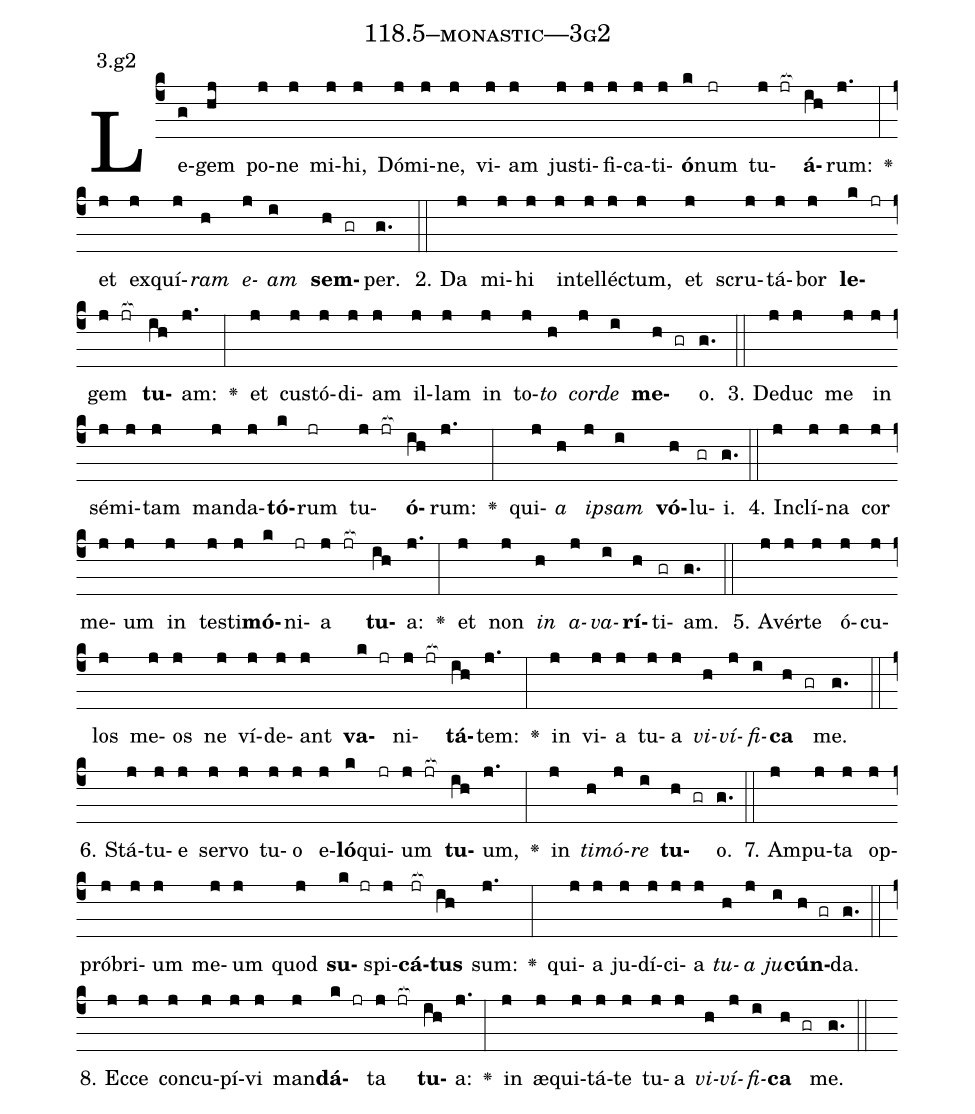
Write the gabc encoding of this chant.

name: 118.5--monastic---3g2;
annotation: 3.g2;
%%
(c4)Le(g)gem(hj) po(j)ne(j) mi(j)hi,(j) Dó(j)mi(j)ne,(j) vi(j)am(j) jus(j)ti(j)fi(j)ca(j)ti(j)<b>ó</b>(k)num(jr) tu(j jr[ocb:1{])<b>á</b>(ih[ocb:0}])rum:(j.) <v>\greheightstar</v>(:) et(j) ex(j)quí(j)<i>ram</i>(h) <i>e</i>(j)<i>am</i>(i) <b>sem</b>(h gr)per.(g.) (::)
2. Da(j) mi(j)hi(j) in(j)tel(j)léc(j)tum,(j) et(j) scru(j)tá(j)bor(j) <b>le</b>(k jr)gem(j jr[ocb:1{]) <b>tu</b>(ih[ocb:0}])am:(j.) <v>\greheightstar</v>(:) et(j) cus(j)tó(j)di(j)am(j) il(j)lam(j) in(j) to(j)<i>to</i>(h) <i>cor</i>(j)<i>de</i>(i) <b>me</b>(h gr)o.(g.) (::)
3. De(j)duc(j) me(j) in(j) sé(j)mi(j)tam(j) man(j)da(j)<b>tó</b>(k)rum(jr) tu(j jr[ocb:1{])<b>ó</b>(ih[ocb:0}])rum:(j.) <v>\greheightstar</v>(:) qui(j)<i>a</i>(h) <i>ip</i>(j)<i>sam</i>(i) <b>vó</b>(h)lu(gr)i.(g.) (::)
4. In(j)clí(j)na(j) cor(j) me(j)um(j) in(j) tes(j)ti(j)<b>mó</b>(k)ni(jr)a(j jr[ocb:1{]) <b>tu</b>(ih[ocb:0}])a:(j.) <v>\greheightstar</v>(:) et(j) non(j) <i>in</i>(h) <i>a</i>(j)<i>va</i>(i)<b>rí</b>(h)ti(gr)am.(g.) (::)
5. A(j)vér(j)te(j) ó(j)cu(j)los(j) me(j)os(j) ne(j) ví(j)de(j)ant(j) <b>va</b>(k jr)ni(j jr[ocb:1{])<b>tá</b>(ih[ocb:0}])tem:(j.) <v>\greheightstar</v>(:) in(j) vi(j)a(j) tu(j)a(j) <i>vi</i>(h)<i>ví</i>(j)<i>fi</i>(i)<b>ca</b>(h gr) me.(g.) (::)
6. Stá(j)tu(j)e(j) ser(j)vo(j) tu(j)o(j) e(j)<b>ló</b>(k)qui(jr)um(j jr[ocb:1{]) <b>tu</b>(ih[ocb:0}])um,(j.) <v>\greheightstar</v>(:) in(j) <i>ti</i>(h)<i>mó</i>(j)<i>re</i>(i) <b>tu</b>(h gr)o.(g.) (::)
7. Am(j)pu(j)ta(j) op(j)pró(j)bri(j)um(j) me(j)um(j) quod(j) <b>su</b>(k jr)spi(j)<b>cá</b>(jr[ocb:1{])<b>tus</b>(ih[ocb:0}]) sum:(j.) <v>\greheightstar</v>(:) qui(j)a(j) ju(j)dí(j)ci(j)a(j) <i>tu</i>(h)<i>a</i>(j) <i>ju</i>(i)<b>cún</b>(h gr)da.(g.) (::)
8. Ec(j)ce(j) con(j)cu(j)pí(j)vi(j) man(j)<b>dá</b>(k jr)ta(j jr[ocb:1{]) <b>tu</b>(ih[ocb:0}])a:(j.) <v>\greheightstar</v>(:) in(j) æ(j)qui(j)tá(j)te(j) tu(j)a(j) <i>vi</i>(h)<i>ví</i>(j)<i>fi</i>(i)<b>ca</b>(h gr) me.(g.) (::)
